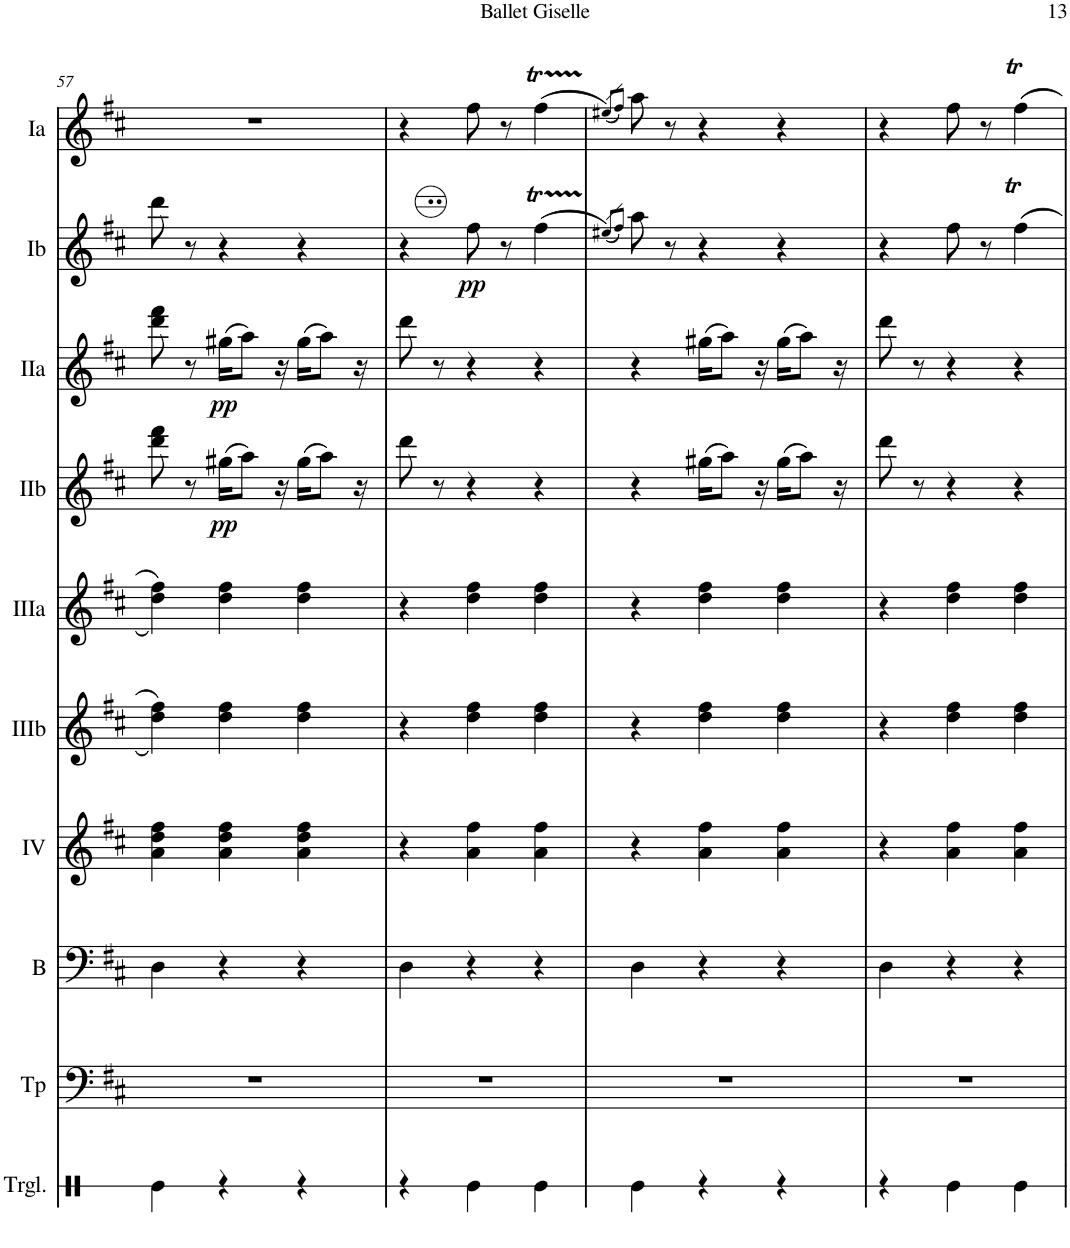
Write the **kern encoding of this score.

**kern	**kern	**kern	**kern	**kern	**kern	**kern	**dynam	**kern	**dynam	**kern	**dynam	**kern
*part10	*part9	*part8	*part7	*part6	*part5	*part4	*part4	*part3	*part3	*part2	*part2	*part1
*staff10	*staff9	*staff8	*staff7	*staff6	*staff5	*staff4	*staff4	*staff3	*staff3	*staff2	*staff2	*staff1
*I"Triangle	*I"Timp.	*I"Bass	*I"Acc. 4	*I"Acc. 3b	*I"Acc. 3a	*I"Acc. 2b	*	*I"Acc. 2a	*	*I"Acc. 1b	*	*I"Acc. 1a
*I'Trgl.	*I'Tp	*I'B	*	*	*	*	*	*	*	*	*	*
!!LO:PB:g=z
*clefX	*clefF4	*clefF4	*clefG2	*clefG2	*clefG2	*clefG2	*	*clefG2	*	*clefG2	*	*clefG2
*	*	*Trd7c12	*Trd7c12	*Trd7c12	*Trd7c12	*	*	*	*	*	*	*
*k[]	*k[f#c#]	*k[f#c#]	*k[f#c#]	*k[f#c#]	*k[f#c#]	*k[f#c#]	*	*k[f#c#]	*	*k[f#c#]	*	*k[f#c#]
*M3/4	*M3/4	*M3/4	*M3/4	*M3/4	*M3/4	*M3/4	*	*M3/4	*	*M3/4	*	*M3/4
=57	=57	=57	=57	=57	=57	=57	=57	=57	=57	=57	=57	=57
4Re\	2.r	4D\	4a\ 4dd\ 4ff#\	4dd\ 4ff#\	4dd\ 4ff#\	8dd\ 8ff#\	.	8ddd\ 8fff#\	.	8ddd\	.	2.r
.	.	.	.	.	.	8r	.	8r	.	8r	.	.
!	!	!	!	!	!	!	!LO:DY:b	!	!LO:DY:b	!	!	!
4r	.	4r	4a\ 4dd\ 4ff#\	4dd\ 4ff#\	4dd\ 4ff#\	(16g#X\KL	pp	(16gg#X\KL	pp	4r	.	.
.	.	.	.	.	.	8a\J)	.	8aa\J)	.	.	.	.
.	.	.	.	.	.	16r	.	16r	.	.	.	.
4r	.	4r	4a\ 4dd\ 4ff#\	4dd\ 4ff#\	4dd\ 4ff#\	(16g#\KL	.	(16gg#\KL	.	4r	.	.
.	.	.	.	.	.	8a\J)	.	8aa\J)	.	.	.	.
.	.	.	.	.	.	16r	.	16r	.	.	.	.
=58	=58	=58	=58	=58	=58	=58	=58	=58	=58	=58	=58	=58
4r	2.r	4D\	4r	4r	4r	8dd\	.	8ddd\	.	4r	.	4r
.	.	.	.	.	.	8r	.	8r	.	.	.	.
!	!	!	!	!	!	!	!	!	!	!	!LO:DY:b	!
4Re\	.	4r	4a\ 4ff#\	4dd\ 4ff#\	4dd\ 4ff#\	4r	.	4r	.	8ff#\	pp	8ff#\
.	.	.	.	.	.	.	.	.	.	8r	.	8r
4Re\	.	4r	4a\ 4ff#\	4dd\ 4ff#\	4dd\ 4ff#\	4r	.	4r	.	(4ff#t\	.	(4ff#t\
=59	=59	=59	=59	=59	=59	=59	=59	=59	=59	=59	=59	=59
.	.	.	.	.	.	.	.	.	.	(8qee#X/L)	.	(8qee#X/L)
.	.	.	.	.	.	.	.	.	.	8qff#/J)	.	8qff#/J)
4Re\	2.r	4D\	4r	4r	4r	4r	.	4r	.	8aa\	.	8aa\
.	.	.	.	.	.	.	.	.	.	8r	.	8r
4r	.	4r	4a\ 4ff#\	4dd\ 4ff#\	4dd\ 4ff#\	(16g#X\KL	.	(16gg#X\KL	.	4r	.	4r
.	.	.	.	.	.	8a\J)	.	8aa\J)	.	.	.	.
.	.	.	.	.	.	16r	.	16r	.	.	.	.
4r	.	4r	4a\ 4ff#\	4dd\ 4ff#\	4dd\ 4ff#\	(16g#\KL	.	(16gg#\KL	.	4r	.	4r
.	.	.	.	.	.	8a\J)	.	8aa\J)	.	.	.	.
.	.	.	.	.	.	16r	.	16r	.	.	.	.
=60	=60	=60	=60	=60	=60	=60	=60	=60	=60	=60	=60	=60
4r	2.r	4D\	4r	4r	4r	8dd\	.	8ddd\	.	4r	.	4r
.	.	.	.	.	.	8r	.	8r	.	.	.	.
4Re\	.	4r	4a\ 4ff#\	4dd\ 4ff#\	4dd\ 4ff#\	4r	.	4r	.	8ff#\	.	8ff#\
.	.	.	.	.	.	.	.	.	.	8r	.	8r
4Re\	.	4r	4a\ 4ff#\	4dd\ 4ff#\	4dd\ 4ff#\	4r	.	4r	.	4ff#t\	.	4ff#t\
=	=	=	=	=	=	=	=	=	=	=	=	=
*-	*-	*-	*-	*-	*-	*-	*-	*-	*-	*-	*-	*-
